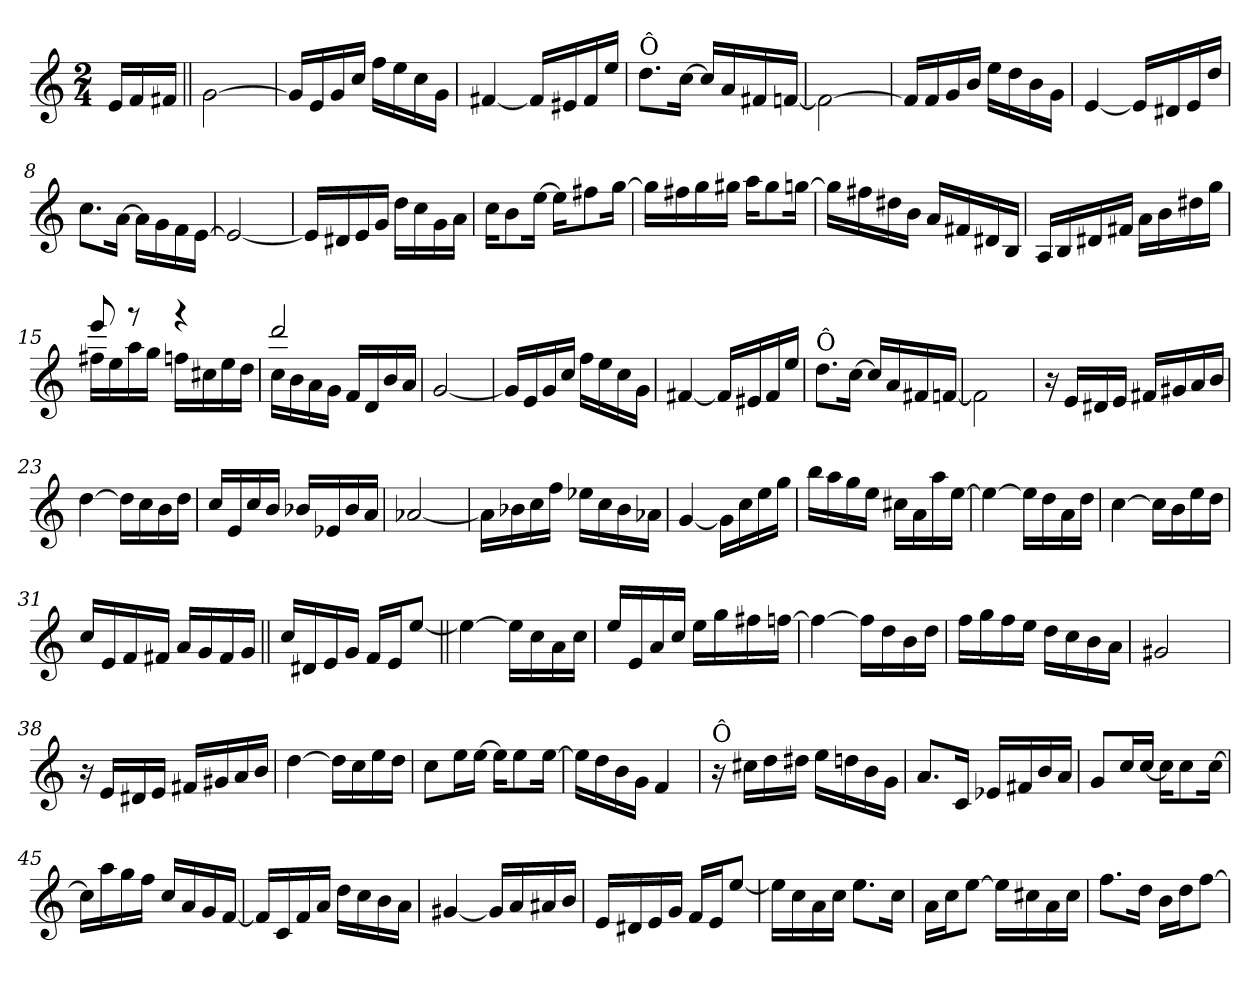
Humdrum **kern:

**kern
*part1
*staff1
*clefG2
*k[]
*C:
*M2/4
=
16e/LL
16f/
16f#X/JJ
=1||
[2g\
=2
16g/LL]
16e/
16g/
16cc/JJ
16ff\LL
16ee\
16cc\
16g\JJ
=3
[4f#X/
16f#/LL]
16e#X/
16f#/
16ee/JJ
=4
!LO:TX:a:t=Ô
8.dd\L
[16cc\Jk
16cc/LL]
16a/
16f#X/
[16fn/JJ
=5
2f\_
!!LO:LB:g=z
=6
16f/LL]
16f/
16g/
16b/JJ
16ee\LL
16dd\
16b\
16g\JJ
=7
[4e/
16e/LL]
16d#X/
16e/
16dd/JJ
=8
8.cc\L
[16a\Jk
16a\LL]
16g\
16f\
[16e\JJ
=9
2e/_
=10
16e/LL]
16d#X/
16e/
16g/JJ
16dd\LL
16cc\
16g\
16a\JJ
!!LO:LB:g=z
=11
16cc\KL
8b\
[16ee\Jk
16ee\KL]
8ff#X\
[16gg\Jk
=12
16gg\LL]
16ff#X\
16gg\
16gg#X\JJ
16aa\KL
8gg#\
[16ggn\Jk
=13
16gg\LL]
16ff#X\
16dd#X\
16b\JJ
16a/LL
16f#X/
16d#X/
16B/JJ
=14
16A/LL
16B/
16d#X/
16f#X/JJ
16a\LL
16b\
16dd#X\
16gg\JJ
=15
*^
16ff#X\LL	8eee!/
16ee\	.
16aa\	8rfff
16gg\JJ	.
16ffn\LL	4rfff
16cc#X\	.
16ee\	.
16dd\JJ	.
!!LO:LB:g=z	!!
=16	=16
!	!LO:N:head=open
16cc\LL	2ddd/
16b\	.
16a\	.
16g\JJ	.
16f/LL	.
16d/	.
16b/	.
16a/JJ	.
*v	*v
=17
[2g/
=18
16g/LL]
16e/
16g/
16cc/JJ
16ff\LL
16ee\
16cc\
16g\JJ
=19
[4f#X/
16f#/LL]
16e#X/
16f#/
16ee/JJ
=20
!LO:TX:a:t=Ô
8.dd\L
[16cc\Jk
16cc/LL]
16a/
16f#X/
[16fn/JJ
=21
2f\]
!!LO:LB:g=z
=22
16r
16e/LL
16d#X/
16e/JJ
16f#X/LL
16g#X/
16a/
16b/JJ
=23
[4dd\
16dd\LL]
16cc\
16b\
16dd\JJ
=24
16cc/LL
16e/
16cc/
16b/JJ
16b-X/LL
16e-X/
16b-/
16a/JJ
=25
[2a-X/
=26
16a-\LL]
16b-X\
16cc\
16ff\JJ
16ee-X\LL
16cc\
16b-\
16a-X\JJ
!!LO:LB:g=z
=27
[4g/
16g\LL]
16cc\
16ee\
16gg\JJ
=28
16bb\LL
16aa\
16gg\
16ee\JJ
16cc#X\LL
16a\
16aa\
[16ee\JJ
=29
4ee\_
16ee\LL]
16dd\
16a\
16dd\JJ
=30
[4cc\
16cc\LL]
16b\
16ee\
16dd\JJ
=31
16cc/LL
16e/
16f/
16f#X/JJ
16a/LL
16g/
16f#/
16g/JJ
!!LO:LB:g=z
=32||
16cc/LL
16d#X/
16e/
16g/JJ
16f/LL
16e/J
[8ee/J
=33||
4ee\_
16ee\LL]
16cc\
16a\
16cc\JJ
=34
16ee/LL
16e/
16a/
16cc/JJ
16ee\LL
16gg\
16ff#X\
[16ffn\JJ
=35
4ff\_
16ff\LL]
16dd\
16b\
16dd\JJ
=36
16ff\LL
16gg\
16ff\
16ee\JJ
16dd\LL
16cc\
16b\
16a\JJ
!!LO:LB:g=z
=37
2g#X/
=38
16r
16e/LL
16d#X/
16e/JJ
16f#X/LL
16g#X/
16a/
16b/JJ
=39
[4dd\
16dd\LL]
16cc\
16ee\
16dd\JJ
=40
8cc\L
16ee\L
[16ee\JJ
16ee\KL]
8ee\
[16ee\Jk
=41
16ee\LL]
16dd\
16b\
16g\JJ
4f/
!!LO:LB:g=z
=42
!LO:TX:a:t=Ô
16r
16cc#X\LL
16dd\
16dd#X\JJ
16ee\LL
16ddn\
16b\
16g\JJ
=43
8.a/L
16c/Jk
16e-X/LL
16f#X/
16b/
16a/JJ
=44
8g/L
16cc/L
[16cc/JJ
16cc\KL]
8cc\
[16cc\Jk
=45
16cc\LL]
16aa\
16gg\
16ff\JJ
16cc/LL
16a/
16g/
[16f/JJ
=46
16f/LL]
16c/
16f/
16a/JJ
16dd\LL
16cc\
16b\
16a\JJ
!!LO:LB:g=z
=47
[4g#X/
16g#/LL]
16a/
16a#X/
16b/JJ
=48
16e/LL
16d#X/
16e/
16g/JJ
16f/LL
16e/J
[8ee/J
=49
16ee\LL]
16cc\
16a\
16cc\JJ
8.ee\L
16cc\Jk
=50
16a\LL
16cc\J
[8ee\J
16ee\LL]
16cc#X\
16a\
16cc#\JJ
=51
8.ff\L
16dd\Jk
16b\LL
16dd\J
[8ff\J
=
*-
